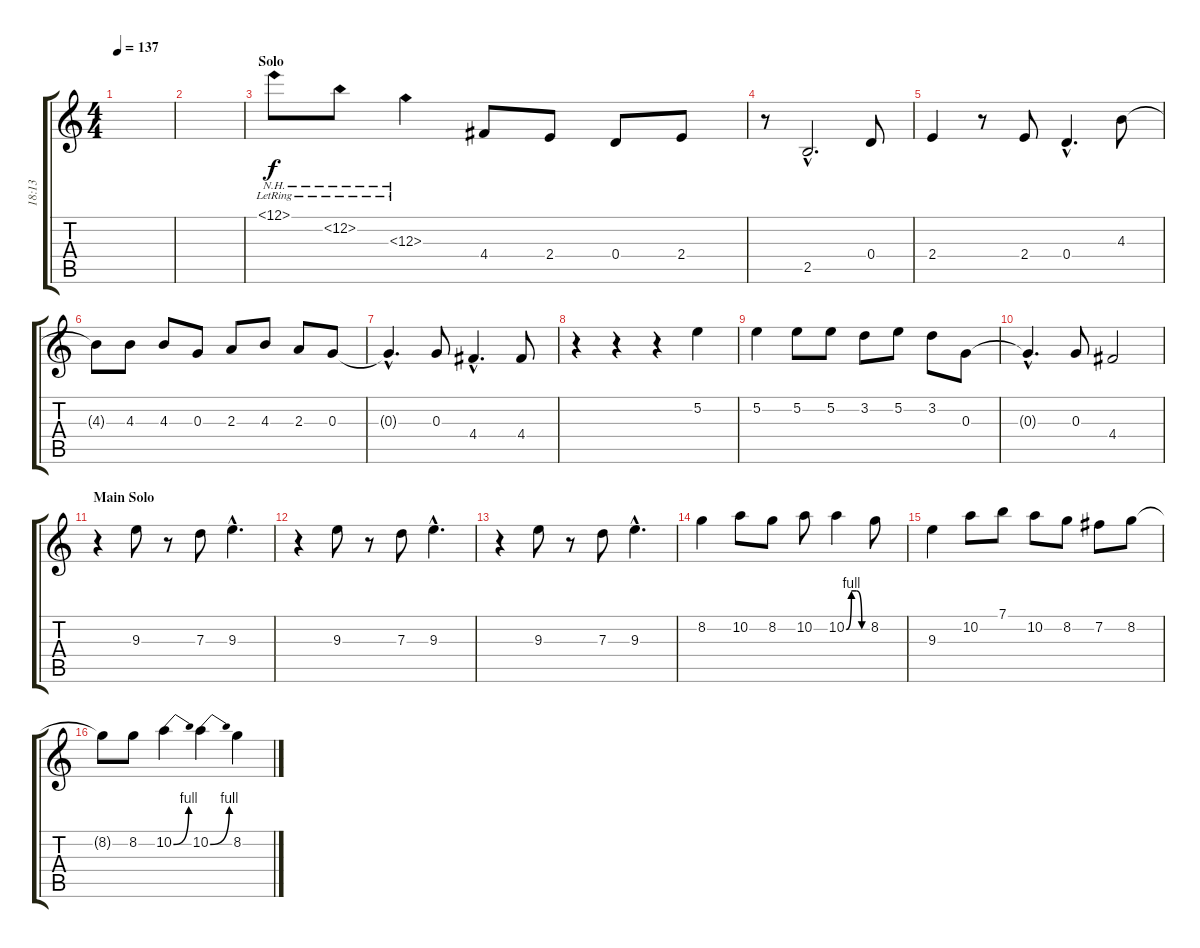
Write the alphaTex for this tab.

\track ("18:13" "18:13") {instrument distortionguitar}
\staff {score tabs}
\tuning (E4 B3 G3 D3 A2 E2) {hide}
\ts (4 4)
\tempo 137
\clef g2
\ks c
|
|
\section ("" "Solo")
12.1{nh lr}.8 12.2{nh lr}.8 12.3{nh lr}.4 4.4.8 2.4.8 0.4.8 2.4.8 |
r.8 2.5{hac}.2{d} 0.4.8 |
2.4.4 r.8 2.4.8 0.4{hac}.4{d} 4.3.8 |
4.3{t}.8 4.3.8 4.3.8 0.3.8 2.3.8 4.3.8 2.3.8 0.3.8 |
0.3{hac t}.4{d} 0.3.8 4.4{hac}.4{d} 4.4.8 |
r.4 r.4 r.4 5.2.4 |
5.2.4 5.2.8 5.2.8 3.2.8 5.2.8 3.2.8 0.3.8 |
0.3{hac t}.4{d} 0.3.8 4.4.2 |
\section ("" "Main Solo")
r.4 9.3.8 r.8 7.3.8 9.3{hac}.4{d} |
r.4 9.3.8 r.8 7.3.8 9.3{hac}.4{d} |
r.4 9.3.8 r.8 7.3.8 9.3{hac}.4{d} |
8.2.4 10.2.8 8.2.8 10.2.8 10.2{be (custom 0 0 15 4 30 4 45 0 60 0)}.4 8.2.8 |
9.3.4 10.2.8 7.1.8 10.2.8 8.2.8 7.2.8 8.2.8 |
8.2{t}.8 8.2.8 10.2{be (bend 0 0 60 4)}.4 10.2{be (bend 0 0 60 4)}.4 8.2.4
